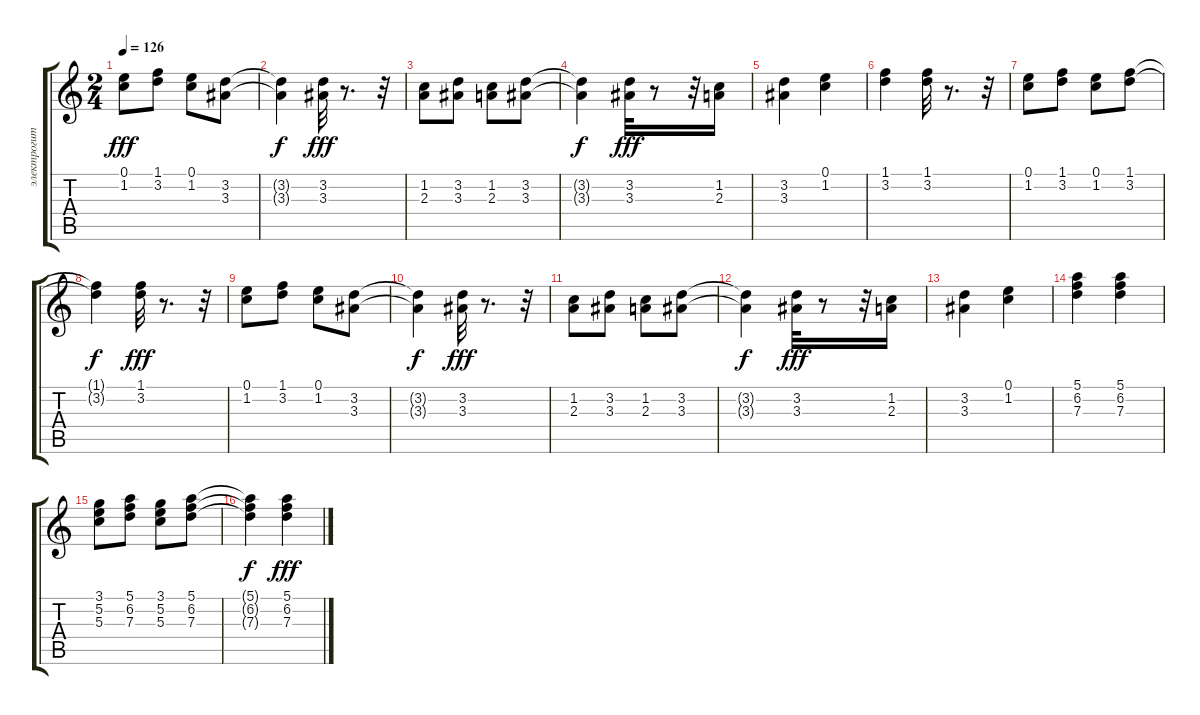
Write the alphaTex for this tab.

\track ("электрогитара 2" "электрогит") {instrument overdrivenguitar}
\staff {score tabs}
\tuning (E4 B3 G3 D3 A2 E2) {hide}
\ts (2 4)
\tempo 126
\clef g2
\ks c
(0.1 1.2).8{dy fff} (1.1 3.2).8 (0.1 1.2).8 (3.2 3.3).8 |
(3.2{t} 3.3{t}).4{dy f} (3.2 3.3).32{dy fff} r.8{d} r.32 |
(1.2 2.3).8 (3.2 3.3).8 (1.2 2.3).8 (3.2 3.3).8 |
(3.2{t} 3.3{t}).4{dy f} (3.2 3.3).32{dy fff} r.8 r.32 (1.2 2.3).16 |
(3.2 3.3).4 (0.1 1.2).4 |
(1.1 3.2).4 (1.1 3.2).32 r.8{d} r.32 |
(0.1 1.2).8 (1.1 3.2).8 (0.1 1.2).8 (1.1 3.2).8 |
(1.1{t} 3.2{t}).4{dy f} (1.1 3.2).32{dy fff} r.8{d} r.32 |
(0.1 1.2).8 (1.1 3.2).8 (0.1 1.2).8 (3.2 3.3).8 |
(3.2{t} 3.3{t}).4{dy f} (3.2 3.3).32{dy fff} r.8{d} r.32 |
(1.2 2.3).8 (3.2 3.3).8 (1.2 2.3).8 (3.2 3.3).8 |
(3.2{t} 3.3{t}).4{dy f} (3.2 3.3).32{dy fff} r.8 r.32 (1.2 2.3).16 |
(3.2 3.3).4 (0.1 1.2).4 |
(5.1 6.2 7.3).4 (5.1 6.2 7.3).4 |
(3.1 5.2 5.3).8 (5.1 6.2 7.3).8 (3.1 5.2 5.3).8 (5.1 6.2 7.3).8 |
(5.1{t} 6.2{t} 7.3{t}).4{dy f} (5.1 6.2 7.3).4{dy fff}
